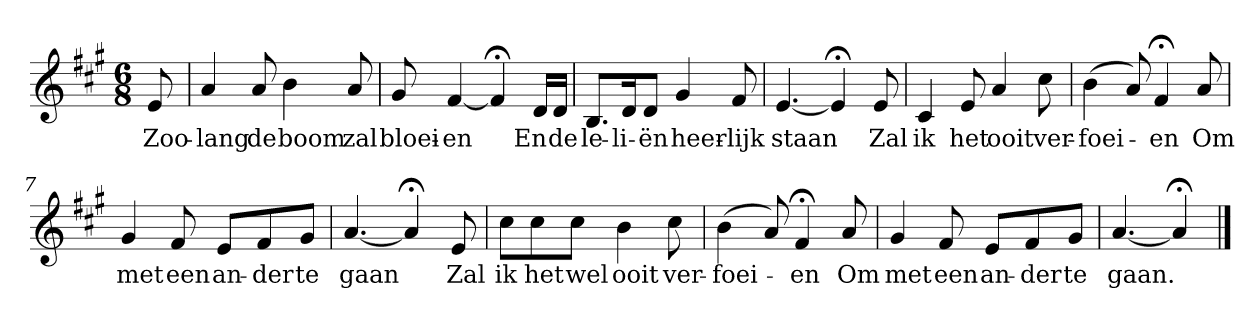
**kern	**text
*part1	*part1
*staff1	*staff1
*k[f#c#g#]	*
*A:	*
*M6/8	*
*MM120	*
=	=
8e	Zoo-
=1	=1
4a	-lang
8a	de
4b	boom
8a	zal
=2	=2
8g#	bloei-
[4f#	-en
4f#;<]	.
16dLL	En
16dJJ	de
=3	=3
8.BL	le-
16dK	-li-
8dJ	-ën
4g#	heer-
8f#	-lijk
=4	=4
[4.e	staan
4e;<]	.
8e	Zal
=5	=5
4c#	ik
8e	het
4a	ooit
8cc#	ver-
=6	=6
(4b	-foei-
8a)	.
4f#;<	-en
8a	Om
=7	=7
4g#	met
8f#	een
8eL	an-
8f#	-der
8g#J	te
=8	=8
[4.a	gaan
4a;<]	.
8e	Zal
=9	=9
8cc#L	ik
8cc#	het
8cc#J	wel
4b	ooit
8cc#	ver-
=10	=10
(4b	-foei-
8a)	.
4f#;<	-en
8a	Om
=11	=11
4g#	met
8f#	een
8eL	an-
8f#	-der
8g#J	te
=12	=12
[4.a	gaan.
4a;<]	.
==	==
*-	*-
